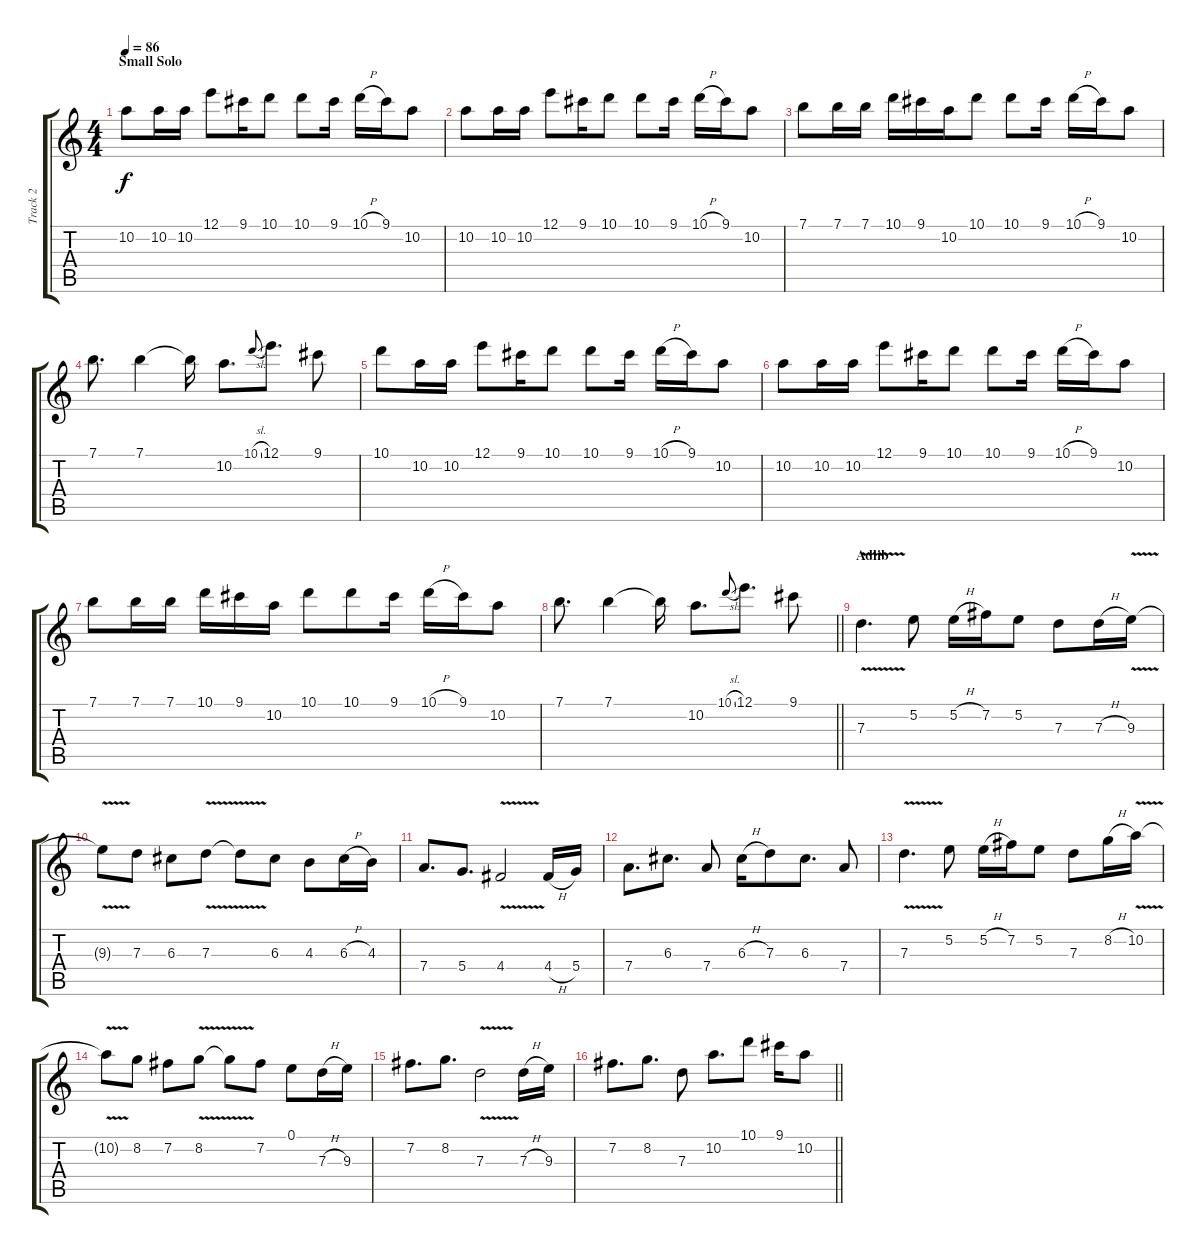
\track ("Track 2" "Track 2") {instrument electricguitarclean}
\staff {score tabs}
\tuning (E4 B3 G3 D3 A2 E2) {hide}
\ts (4 4)
\section ("" "Small Solo")
\tempo 86
\clef g2
\ks c
10.2.8{dy f} 10.2.16 10.2.16 12.1.8 9.1.16 10.1.8 10.1.8 9.1.16 10.1{h}.16 9.1.16 10.2.8 |
10.2.8 10.2.16 10.2.16 12.1.8 9.1.16 10.1.8 10.1.8 9.1.16 10.1{h}.16 9.1.16 10.2.8 |
7.1.8 7.1.16 7.1.16 10.1.16 9.1.16 10.2.16 10.1.8 10.1.8 9.1.16 10.1{h}.16 9.1.16 10.2.8 |
7.1.8{d} 7.1.4 7.1{t}.16 10.2.8{d} 10.1{sl}.8{gr onbeat} 12.1.8{d} 9.1.8 |
10.1.8 10.2.16 10.2.16 12.1.8 9.1.16 10.1.8 10.1.8 9.1.16 10.1{h}.16 9.1.16 10.2.8 |
10.2.8 10.2.16 10.2.16 12.1.8 9.1.16 10.1.8 10.1.8 9.1.16 10.1{h}.16 9.1.16 10.2.8 |
7.1.8 7.1.16 7.1.16 10.1.16 9.1.16 10.2.16{beam split} 10.1.8{beam merge} 10.1.8 9.1.16 10.1{h}.16 9.1.16 10.2.8 |
\barLineRight lightlight
7.1.8{d} 7.1.4 7.1{t}.16 10.2.8{d} 10.1{sl}.8{gr onbeat} 12.1.8{d} 9.1.8 |
\section ("" "Adlib")
7.3{v}.4{d volume 16 instrument electricguitarclean} 5.2.8 5.2{h}.16 7.2.16 5.2.8 7.3.8 7.3{h}.16 9.3{v}.16 |
9.3{t}.8 7.3.8 6.3.8 7.3{v}.8 7.3{t}.8 6.3.8 4.3.8 6.3{h}.16 4.3.16 |
7.4.8{d} 5.4.8{d} 4.4{v}.2 4.4{h}.16 5.4.16 |
7.4.8{d} 6.3.8{d} 7.4.8 6.3{h}.16 7.3.8 6.3.8{d} 7.4.8 |
7.3{v}.4{d} 5.2.8 5.2{h}.16 7.2.16 5.2.8 7.3.8 8.2{h}.16 10.2{v}.16 |
10.2{t}.8 8.2.8 7.2.8 8.2{v}.8 8.2{t}.8 7.2.8 0.1.8 7.3{h}.16 9.3.16 |
7.2.8{d} 8.2.8{d} 7.3{v}.2 7.3{h}.16 9.3.16 |
\barLineRight lightlight
7.2.8{d} 8.2.8{d} 7.3.8 10.2.8{d} 10.1.8 9.1.16 10.2.8
